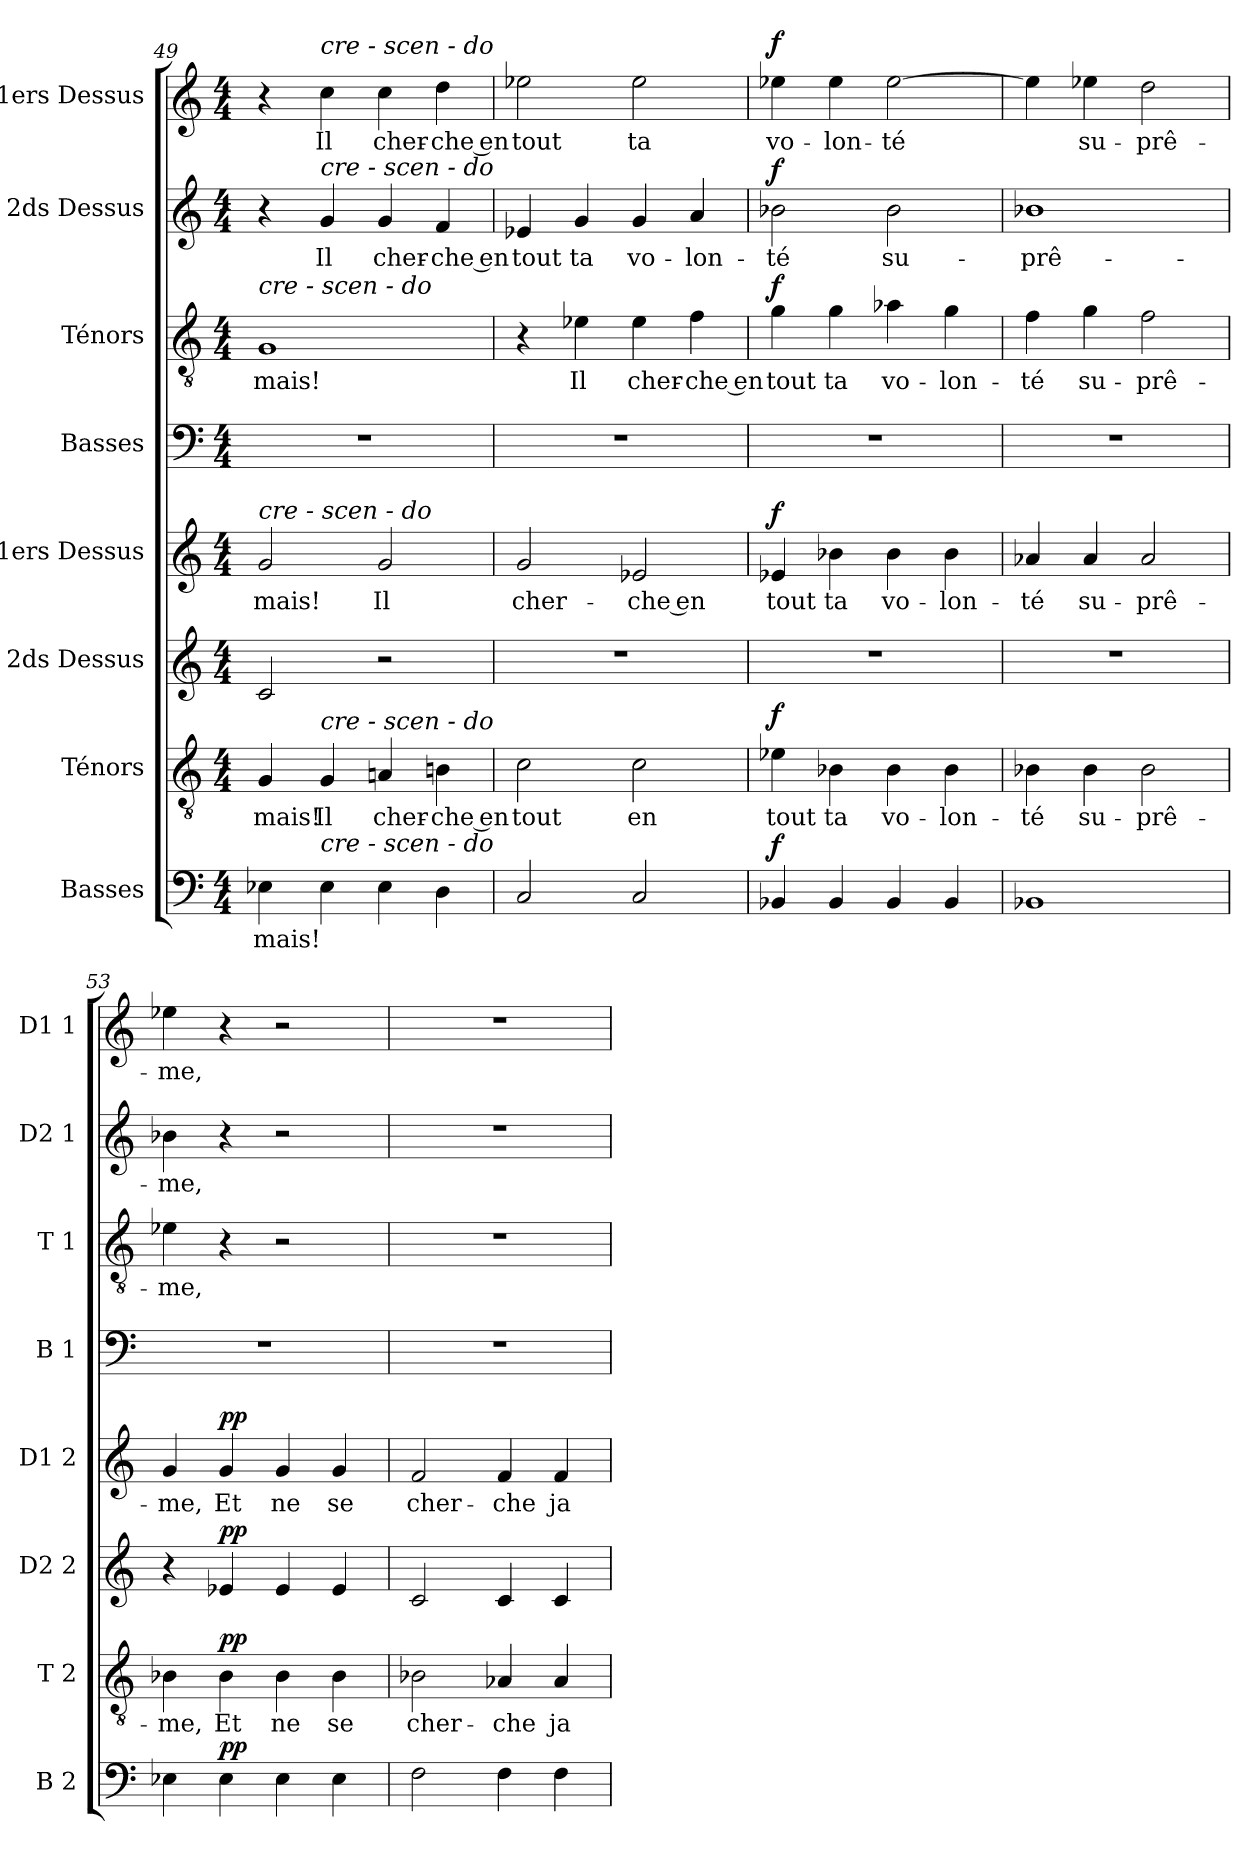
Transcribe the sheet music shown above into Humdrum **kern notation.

**kern	**text	**dynam	**kern	**text	**dynam	**kern	**dynam	**kern	**text	**dynam	**kern	**kern	**text	**dynam	**kern	**text	**dynam	**kern	**text	**dynam
*part8	*part8	*part8	*part7	*part7	*part7	*part6	*part6	*part5	*part5	*part5	*part4	*part3	*part3	*part3	*part2	*part2	*part2	*part1	*part1	*part1
*staff8	*staff8	*staff8	*staff7	*staff7	*staff7	*staff6	*staff6	*staff5	*staff5	*staff5	*staff4	*staff3	*staff3	*staff3	*staff2	*staff2	*staff2	*staff1	*staff1	*staff1
*I"Basses	*	*	*I"Ténors	*	*	*I"2ds Dessus	*	*I"1ers Dessus	*	*	*I"Basses	*I"Ténors	*	*	*I"2ds Dessus	*	*	*I"1ers Dessus	*	*
*I'B 2	*	*	*I'T 2	*	*	*I'D2 2	*	*I'D1 2	*	*	*I'B 1	*I'T 1	*	*	*I'D2 1	*	*	*I'D1 1	*	*
!!LO:LB:g=z
*clefF4	*	*	*clefGv2	*	*	*clefG2	*	*clefG2	*	*	*clefF4	*clefGv2	*	*	*clefG2	*	*	*clefG2	*	*
*k[]	*	*	*k[]	*	*	*k[]	*	*k[]	*	*	*k[]	*k[]	*	*	*k[]	*	*	*k[]	*	*
*M4/4	*	*	*M4/4	*	*	*M4/4	*	*M4/4	*	*	*M4/4	*M4/4	*	*	*M4/4	*	*	*M4/4	*	*
=49	=49	=49	=49	=49	=49	=49	=49	=49	=49	=49	=49	=49	=49	=49	=49	=49	=49	=49	=49	=49
!	!	!	!	!	!	!	!	!	!	!	!	!LO:TX:a:i:t=cre            -             scen        -           do	!	!	!	!	!	!	!	!
!	!	!	!	!	!	!	!	!LO:TX:a:i:t=cre            -             scen        -           do	!	!	!	!	!	!	!	!	!	!	!	!
4E-X\	-mais!	.	4G/	-mais!	.	2c/	.	2g/	-mais!	.	1r	1G	-mais!	.	4r	.	.	4r	.	.
!	!	!	!	!	!	!	!	!	!	!	!	!	!	!	!	!	!	!LO:TX:a:i:t=cre            -             scen        -           do	!	!
!	!	!	!	!	!	!	!	!	!	!	!	!	!	!	!LO:TX:a:i:t=cre            -             scen        -           do	!	!	!	!	!
!	!	!	!LO:TX:a:i:t=cre            -             scen        -           do	!	!	!	!	!	!	!	!	!	!	!	!	!	!	!	!	!
!LO:TX:a:i:t=cre            -             scen        -           do	!	!	!	!	!	!	!	!	!	!	!	!	!	!	!	!	!	!	!	!
4E-\	.	.	4G/	Il	.	.	.	.	.	.	.	.	.	.	4g/	Il	.	4cc\	Il	.
4E-\	.	.	4An/	cher-	.	2r	.	2g/	Il	.	.	.	.	.	4g/	cher-	.	4cc\	cher-	.
4D\	.	.	4Bn\	-che en	.	.	.	.	.	.	.	.	.	.	4f/	-che en	.	4dd\	-che en	.
=50	=50	=50	=50	=50	=50	=50	=50	=50	=50	=50	=50	=50	=50	=50	=50	=50	=50	=50	=50	=50
2C/	.	.	2c\	tout	.	1r	.	2g/	cher-	.	1r	4r	.	.	4e-X/	tout	.	2ee-X\	tout	.
.	.	.	.	.	.	.	.	.	.	.	.	4e-X\	Il	.	4g/	ta	.	.	.	.
2C/	.	.	2c\	en	.	.	.	2e-X/	-che en	.	.	4e-\	cher-	.	4g/	vo-	.	2ee-\	ta	.
.	.	.	.	.	.	.	.	.	.	.	.	4f\	-che en	.	4a/	-lon-	.	.	.	.
=51	=51	=51	=51	=51	=51	=51	=51	=51	=51	=51	=51	=51	=51	=51	=51	=51	=51	=51	=51	=51
!	!	!LO:DY:a	!	!	!LO:DY:a	!	!	!	!	!LO:DY:a	!	!	!	!LO:DY:a	!	!	!LO:DY:a	!	!	!LO:DY:a
4BB-X/	.	f	4e-X\	tout	f	1r	.	4e-X/	tout	f	1r	4g\	tout	f	2b-X\	-té	f	4ee-X\	vo-	f
4BB-/	.	.	4B-X\	ta	.	.	.	4b-X\	ta	.	.	4g\	ta	.	.	.	.	4ee-\	-lon-	.
4BB-/	.	.	4B-\	vo-	.	.	.	4b-\	vo-	.	.	4a-X\	vo-	.	2b-\	su-	.	[2ee-\	-té	.
4BB-/	.	.	4B-\	-lon-	.	.	.	4b-\	-lon-	.	.	4g\	-lon-	.	.	.	.	.	.	.
=52	=52	=52	=52	=52	=52	=52	=52	=52	=52	=52	=52	=52	=52	=52	=52	=52	=52	=52	=52	=52
1BB-X	.	.	4B-X\	-té	.	1r	.	4a-X/	-té	.	1r	4f\	-té	.	1b-X	-prê-	.	4ee-\]	.	.
.	.	.	4B-\	su-	.	.	.	4a-/	su-	.	.	4g\	su-	.	.	.	.	4ee-X\	su-	.
.	.	.	2B-\	-prê-	.	.	.	2a-/	-prê-	.	.	2f\	-prê-	.	.	.	.	2dd\	-prê-	.
=53	=53	=53	=53	=53	=53	=53	=53	=53	=53	=53	=53	=53	=53	=53	=53	=53	=53	=53	=53	=53
4E-X\	.	.	4B-X\	-me,	.	4r	.	4g/	-me,	.	1r	4e-X\	-me,	.	4b-X\	-me,	.	4ee-X\	-me,	.
!	!	!LO:DY:a	!	!	!LO:DY:a	!	!LO:DY:a	!	!	!LO:DY:a	!	!	!	!	!	!	!	!	!	!
4E-\	.	pp	4B-\	Et	pp	4e-X/	pp	4g/	Et	pp	.	4r	.	.	4r	.	.	4r	.	.
4E-\	.	.	4B-\	ne	.	4e-/	.	4g/	ne	.	.	2r	.	.	2r	.	.	2r	.	.
4E-\	.	.	4B-\	se	.	4e-/	.	4g/	se	.	.	.	.	.	.	.	.	.	.	.
!!LO:PB:g=z
=54	=54	=54	=54	=54	=54	=54	=54	=54	=54	=54	=54	=54	=54	=54	=54	=54	=54	=54	=54	=54
2F\	.	.	2B-X\	cher-	.	2c/	.	2f/	cher-	.	1r	1r	.	.	1r	.	.	1r	.	.
4F\	.	.	4A-X/	-che	.	4c/	.	4f/	-che	.	.	.	.	.	.	.	.	.	.	.
4F\	.	.	4A-/	ja-	.	4c/	.	4f/	ja-	.	.	.	.	.	.	.	.	.	.	.
=	=	=	=	=	=	=	=	=	=	=	=	=	=	=	=	=	=	=	=	=
*-	*-	*-	*-	*-	*-	*-	*-	*-	*-	*-	*-	*-	*-	*-	*-	*-	*-	*-	*-	*-
